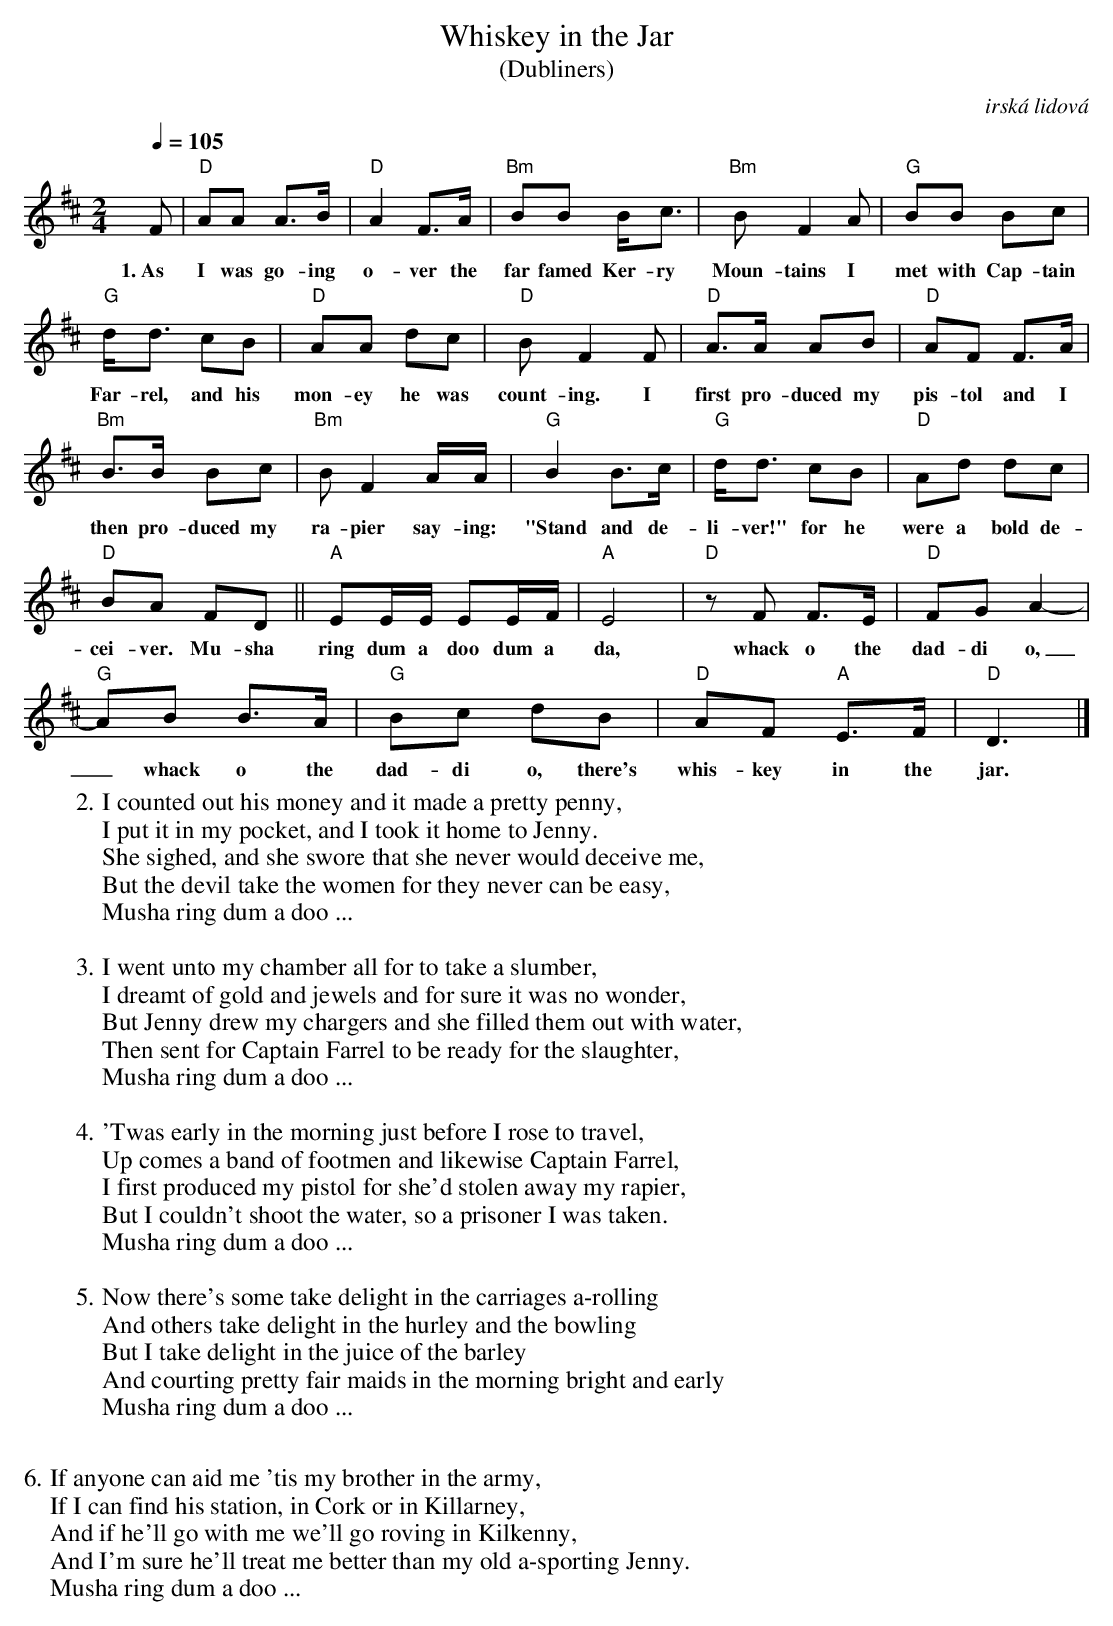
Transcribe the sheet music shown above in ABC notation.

X:1
T:Whiskey in the Jar
T:(Dubliners)
C:irská lidová
M:2/4
L:1/8
Q:1/4=105
K:Dmaj
F | "D"AA A>B | "D"A2 F>A | "Bm"BB B<c | "Bm"B F2 A | "G"BB Bc |
w:1.~As I was go-ing o-ver the far famed Ker-ry Moun-tains I met with Cap-tain
"G"d<d cB | "D"AA dc | "D"B F2 F | "D"A>A AB | "D"AF F>A |
w:Far-rel, and his mon-ey he was count-ing. I first pro-duced my pis-tol and I
"Bm"B>B Bc | "Bm"B F2 A/2A/2 | "G"B2 B>c | "G"d<d cB | "D"Ad dc |
w:then pro-duced my ra-pier say-ing: "Stand and de-li-ver!" for he were a bold de-
"D"BA FD || "A"EE/2E/2 EE/2F/2 | "A"E4 | "D"zF F>E | "D"FG A2- |
w:cei-ver. Mu-sha ring dum a doo dum a da, whack o the dad-di o,
"G"AB B>A | "G"Bc dB | "D"AF "A"E>F | "D"D3 |]
w:_ whack o the dad-di o, there's whis-key in the jar.
W:2. I counted out his money and it made a pretty penny,
W:I put it in my pocket, and I took it home to Jenny.
W:She sighed, and she swore that she never would deceive me,
W:But the devil take the women for they never can be easy,
W:Musha ring dum a doo ...
W:
W:3. I went unto my chamber all for to take a slumber,
W:I dreamt of gold and jewels and for sure it was no wonder,
W:But Jenny drew my chargers and she filled them out with water,
W:Then sent for Captain Farrel to be ready for the slaughter,
W:Musha ring dum a doo ...
W:
W:4.'Twas early in the morning just before I rose to travel,
W:Up comes a band of footmen and likewise Captain Farrel,
W:I first produced my pistol for she'd stolen away my rapier,
W:But I couldn't shoot the water, so a prisoner I was taken.
W:Musha ring dum a doo ...
W:
W:5. Now there's some take delight in the carriages a-rolling
W:And others take delight in the hurley and the bowling
W:But I take delight in the juice of the barley
W:And courting pretty fair maids in the morning bright and early
W:Musha ring dum a doo ...
W:
W:6. If anyone can aid me 'tis my brother in the army,
W:If I can find his station, in Cork or in Killarney,
W:And if he'll go with me we'll go roving in Kilkenny,
W:And I'm sure he'll treat me better than my old a-sporting Jenny.
W:Musha ring dum a doo ...
